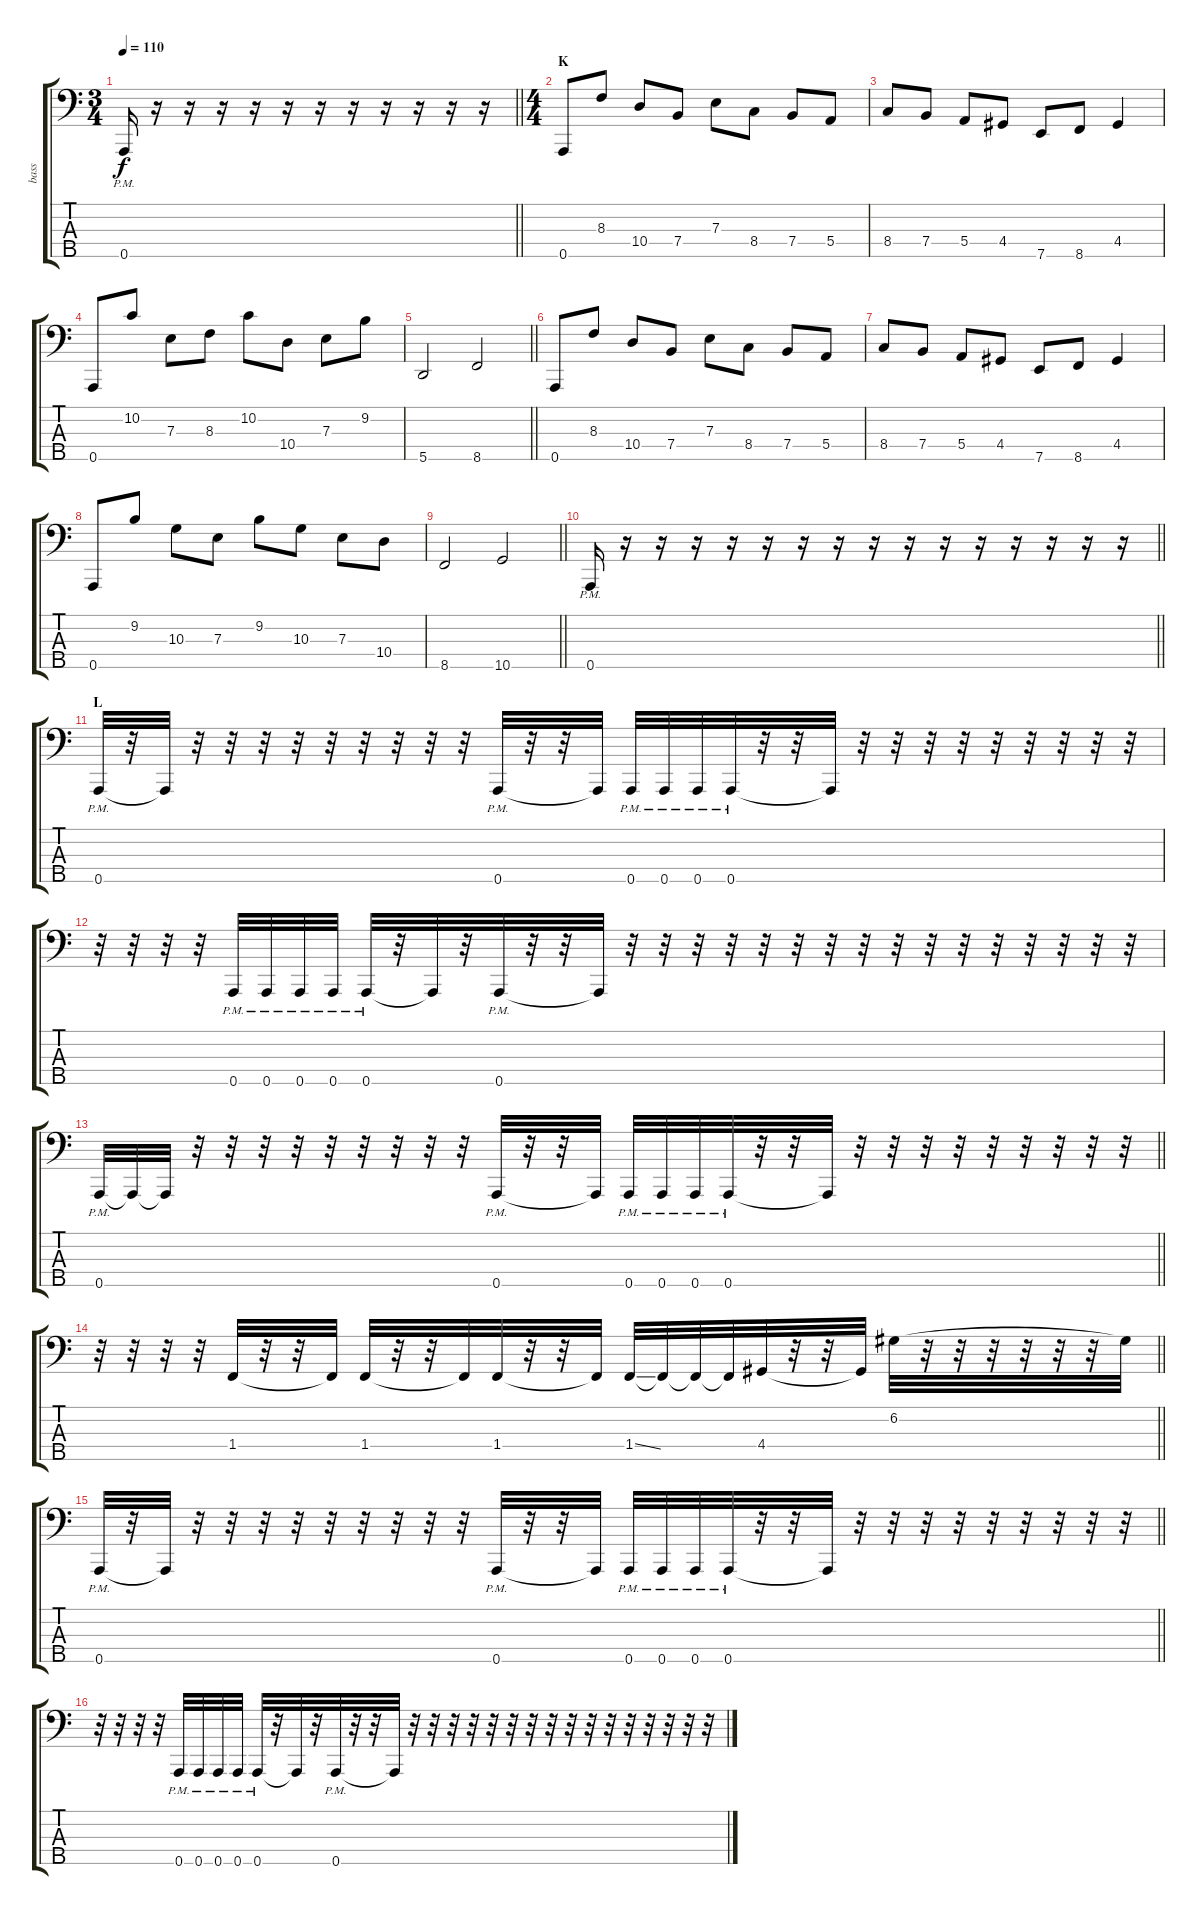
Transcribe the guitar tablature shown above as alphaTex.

\track ("bass" "bass") {instrument electricbassfinger}
\staff {score tabs}
\tuning (Gb2 D2 A1 E1 A0) {hide}
\ts (3 4)
\tempo 110
\clef f4
\barLineRight lightlight
\ks c
0.5{pm}.16{dy f} r.16 r.16 r.16 r.16 r.16 r.16 r.16 r.16 r.16 r.16 r.16 |
\ts (4 4)
\section ("" "K")
0.5.8 8.3.8 10.4.8 7.4.8 7.3.8 8.4.8 7.4.8 5.4.8 |
8.4.8 7.4.8 5.4.8 4.4.8 7.5.8 8.5.8 4.4.4 |
0.5.8 10.2.8 7.3.8 8.3.8 10.2.8 10.4.8 7.3.8 9.2.8 |
\barLineRight lightlight
5.5.2 8.5.2 |
0.5.8 8.3.8 10.4.8 7.4.8 7.3.8 8.4.8 7.4.8 5.4.8 |
8.4.8 7.4.8 5.4.8 4.4.8 7.5.8 8.5.8 4.4.4 |
0.5.8 9.2.8 10.3.8 7.3.8 9.2.8 10.3.8 7.3.8 10.4.8 |
\barLineRight lightlight
8.5.2 10.5.2 |
\barLineRight lightlight
0.5{pm}.16 r.16 r.16 r.16 r.16 r.16 r.16 r.16 r.16 r.16 r.16 r.16 r.16 r.16 r.16 r.16 |
\section ("" "L")
0.5{pm}.32 r.32 0.5{t}.32 r.32 r.32 r.32 r.32 r.32 r.32 r.32 r.32 r.32 0.5{pm}.32 r.32 r.32 0.5{t}.32 0.5{pm}.32 0.5{pm}.32 0.5{pm}.32 0.5{pm}.32 r.32 r.32 0.5{t}.32 r.32 r.32 r.32 r.32 r.32 r.32 r.32 r.32 r.32 |
r.32 r.32 r.32 r.32 0.5{pm}.32 0.5{pm}.32 0.5{pm}.32 0.5{pm}.32 0.5{pm}.32 r.32 0.5{t}.32 r.32 0.5{pm}.32 r.32 r.32 0.5{t}.32 r.32 r.32 r.32 r.32 r.32 r.32 r.32 r.32 r.32 r.32 r.32 r.32 r.32 r.32 r.32 r.32 |
\barLineRight lightlight
0.5{pm}.32 0.5{t}.32 0.5{t}.32 r.32 r.32 r.32 r.32 r.32 r.32 r.32 r.32 r.32 0.5{pm}.32 r.32 r.32 0.5{t}.32 0.5{pm}.32 0.5{pm}.32 0.5{pm}.32 0.5{pm}.32 r.32 r.32 0.5{t}.32 r.32 r.32 r.32 r.32 r.32 r.32 r.32 r.32 r.32 |
\barLineRight lightlight
r.32 r.32 r.32 r.32 1.4.32 r.32 r.32 1.4{t}.32 1.4.32 r.32 r.32 1.4{t}.32 1.4.32 r.32 r.32 1.4{t}.32 1.4{ss}.32 1.4{t}.32 1.4{t}.32 1.4{t}.32 4.4.32 r.32 r.32 4.4{t}.32 6.2.32 r.32 r.32 r.32 r.32 r.32 r.32 6.2{t}.32 |
\barLineRight lightlight
0.5{pm}.32 r.32 0.5{t}.32 r.32 r.32 r.32 r.32 r.32 r.32 r.32 r.32 r.32 0.5{pm}.32 r.32 r.32 0.5{t}.32 0.5{pm}.32 0.5{pm}.32 0.5{pm}.32 0.5{pm}.32 r.32 r.32 0.5{t}.32 r.32 r.32 r.32 r.32 r.32 r.32 r.32 r.32 r.32 |
r.32 r.32 r.32 r.32 0.5{pm}.32 0.5{pm}.32 0.5{pm}.32 0.5{pm}.32 0.5{pm}.32 r.32 0.5{t}.32 r.32 0.5{pm}.32 r.32 r.32 0.5{t}.32 r.32 r.32 r.32 r.32 r.32 r.32 r.32 r.32 r.32 r.32 r.32 r.32 r.32 r.32 r.32 r.32
